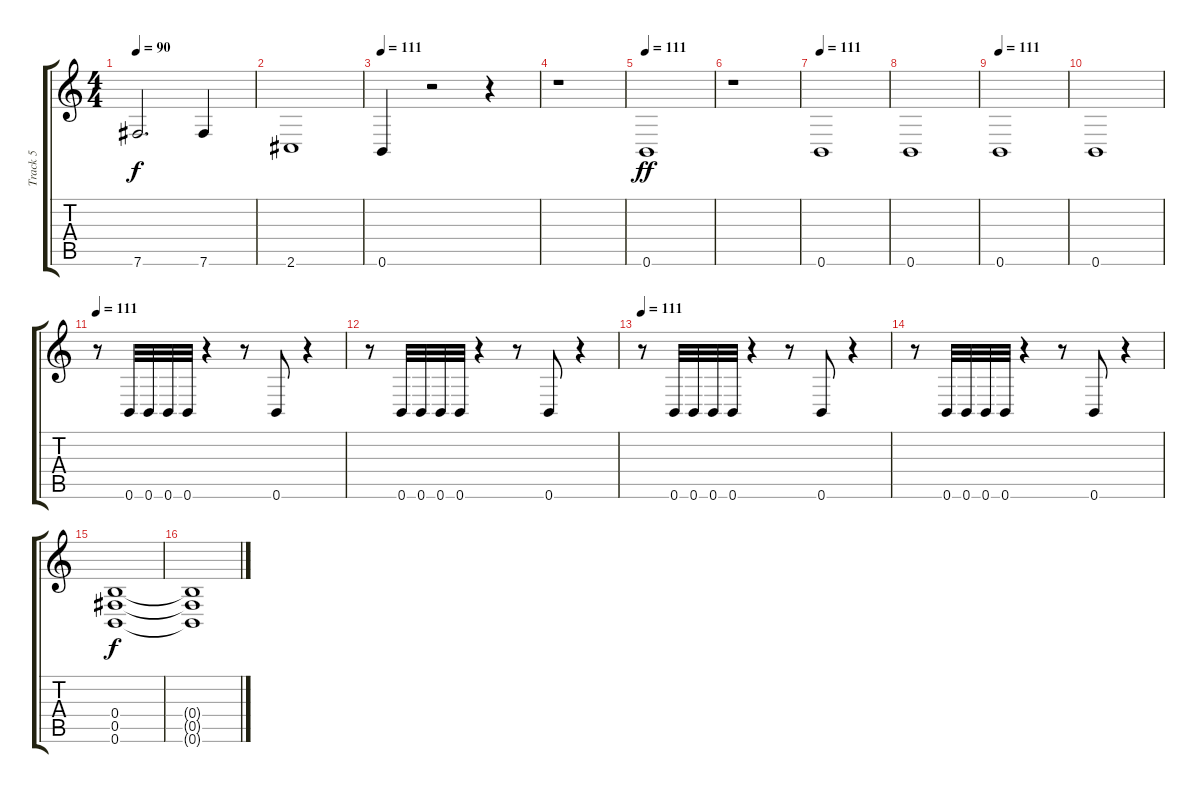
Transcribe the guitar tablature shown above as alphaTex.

\track ("Track 5" "Track 5") {instrument electricbasspick}
\staff {score tabs}
\tuning (Db4 Ab3 E3 B2 Gb2 B1) {hide}
\ts (4 4)
\tempo 90
\clef g2
\ks c
7.6.2{d dy f} 7.6.4 |
2.6.1 |
\tempo 111
0.6.4 r.2 r.4 |
r.1 |
\tempo 111
0.6.1{dy ff} |
r.1 |
\tempo 111
0.6.1 |
0.6.1 |
\tempo 111
0.6.1 |
0.6.1 |
\tempo 111
r.8 0.6.32 0.6.32 0.6.32 0.6.32 r.4 r.8 0.6.8 r.4 |
r.8 0.6.32 0.6.32 0.6.32 0.6.32 r.4 r.8 0.6.8 r.4 |
\tempo 111
r.8 0.6.32 0.6.32 0.6.32 0.6.32 r.4 r.8 0.6.8 r.4 |
r.8 0.6.32 0.6.32 0.6.32 0.6.32 r.4 r.8 0.6.8 r.4 |
(0.4 0.5 0.6).1{dy f} |
(0.4{t} 0.5{t} 0.6{t}).1
